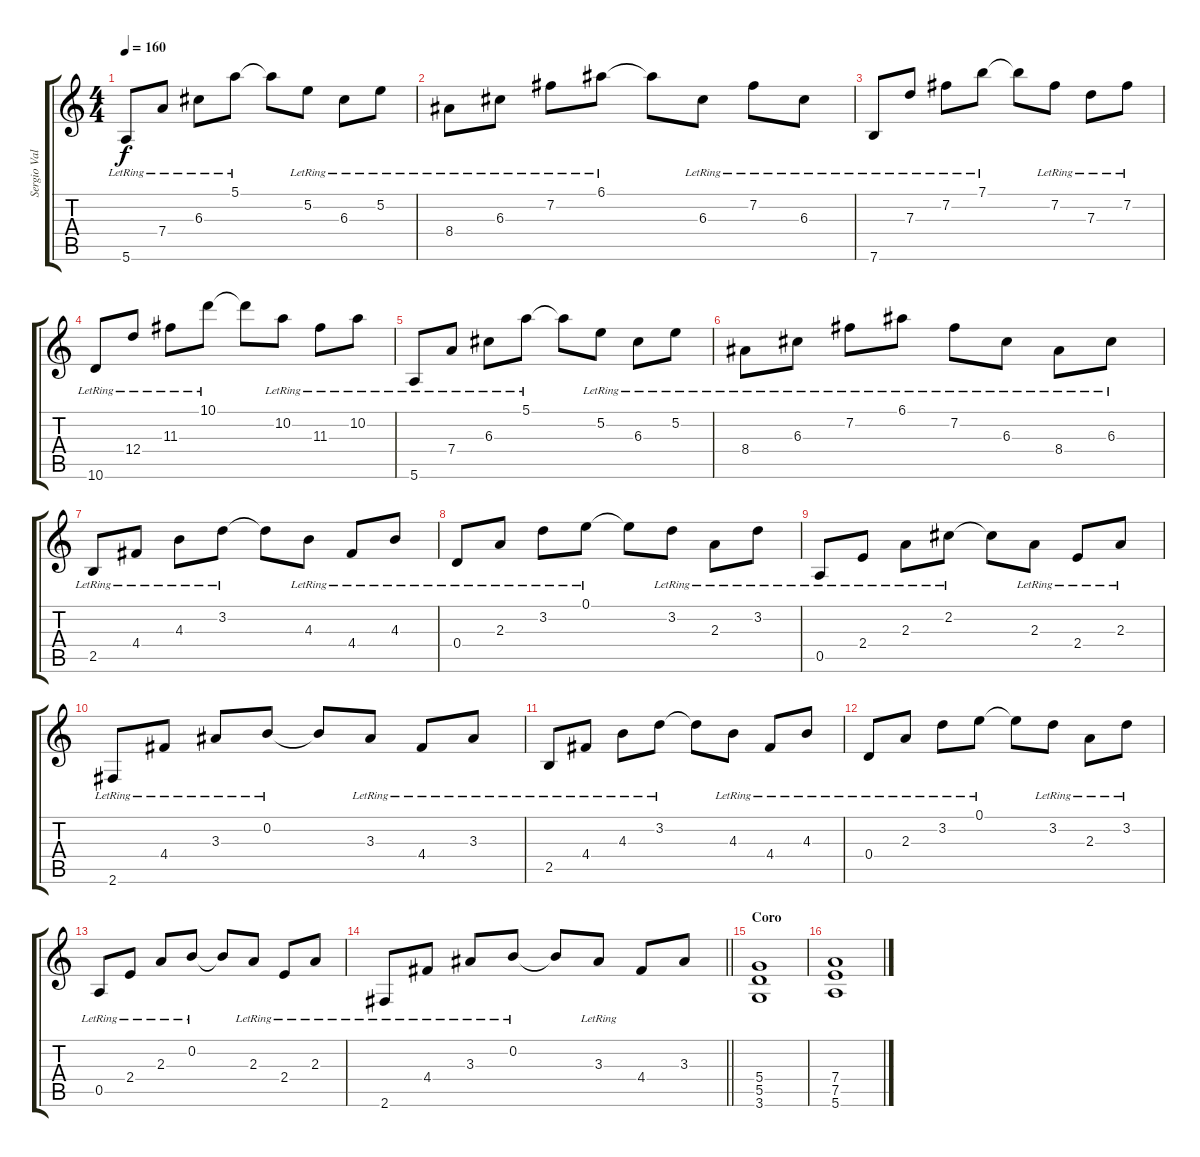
\track ("Sergio Vallín" "Sergio Val") {instrument electricguitarjazz}
\staff {score tabs}
\tuning (E4 B3 G3 D3 A2 E2) {hide}
\ts (4 4)
\tempo 160
\clef g2
\ks c
5.6{lr}.8{dy f} 7.4{lr}.8 6.3{lr}.8 5.1{lr}.8 5.1{t}.8 5.2{lr}.8 6.3{lr}.8 5.2{lr}.8 |
8.4{lr}.8 6.3{lr}.8 7.2{lr}.8 6.1{lr}.8 6.1{t}.8 6.3{lr}.8 7.2{lr}.8 6.3{lr}.8 |
7.6{lr}.8 7.3{lr}.8 7.2{lr}.8 7.1{lr}.8 7.1{t}.8 7.2{lr}.8 7.3{lr}.8 7.2{lr}.8 |
10.6{lr}.8 12.4{lr}.8 11.3{lr}.8 10.1{lr}.8 10.1{t}.8 10.2{lr}.8 11.3{lr}.8 10.2{lr}.8 |
5.6{lr}.8 7.4{lr}.8 6.3{lr}.8 5.1{lr}.8 5.1{t}.8 5.2{lr}.8 6.3{lr}.8 5.2{lr}.8 |
8.4{lr}.8 6.3{lr}.8 7.2{lr}.8 6.1{lr}.8 7.2{lr}.8 6.3{lr}.8 8.4{lr}.8 6.3{lr}.8 |
2.5{lr}.8{volume 11} 4.4{lr}.8 4.3{lr}.8 3.2{lr}.8 3.2{t}.8 4.3{lr}.8 4.4{lr}.8 4.3{lr}.8 |
0.4{lr}.8 2.3{lr}.8 3.2{lr}.8 0.1{lr}.8 0.1{t}.8 3.2{lr}.8 2.3{lr}.8 3.2{lr}.8 |
0.5{lr}.8 2.4{lr}.8 2.3{lr}.8 2.2{lr}.8 2.2{t}.8 2.3{lr}.8 2.4{lr}.8 2.3{lr}.8 |
2.6{lr}.8 4.4{lr}.8 3.3{lr}.8 0.2{lr}.8 0.2{t}.8 3.3{lr}.8 4.4{lr}.8 3.3{lr}.8 |
2.5{lr}.8 4.4{lr}.8 4.3{lr}.8 3.2{lr}.8 3.2{t}.8 4.3{lr}.8 4.4{lr}.8 4.3{lr}.8 |
0.4{lr}.8 2.3{lr}.8 3.2{lr}.8 0.1{lr}.8 0.1{t}.8 3.2{lr}.8 2.3{lr}.8 3.2{lr}.8 |
0.5{lr}.8 2.4{lr}.8 2.3{lr}.8 0.2{lr}.8 0.2{t}.8 2.3{lr}.8 2.4{lr}.8 2.3{lr}.8 |
\barLineRight lightlight
2.6{lr}.8 4.4{lr}.8 3.3{lr}.8 0.2{lr}.8 0.2{t}.8 3.3{lr}.8 4.4.8 3.3.8 |
\section ("" "Coro")
(5.4 5.5 3.6).1{volume 13 instrument overdrivenguitar} |
(7.4 7.5 5.6).1
